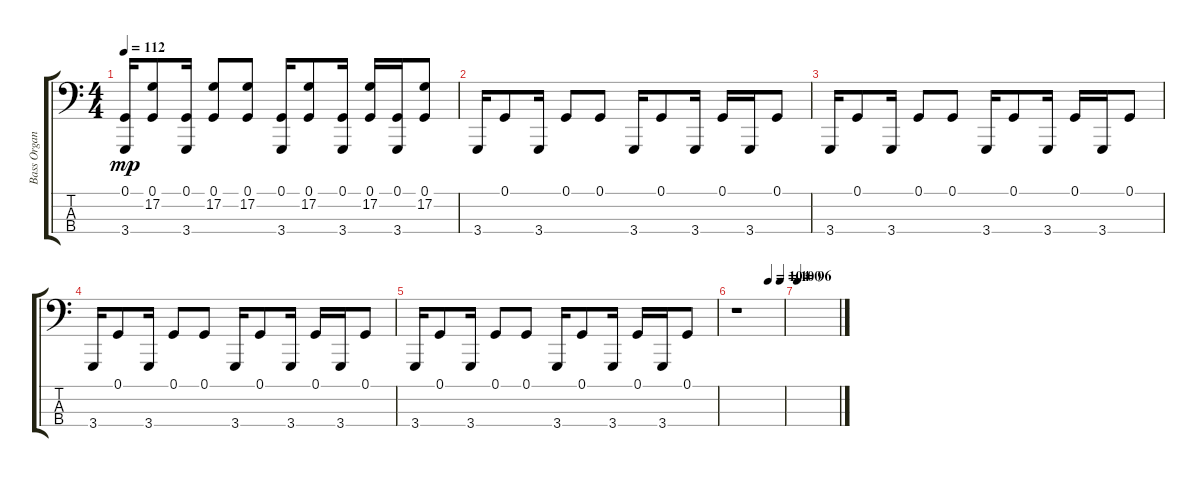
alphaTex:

\track ("Bass Organ" "Bass Organ") {instrument lead8bassandlead}
\staff {score tabs}
\tuning (G2 D2 A1 E1) {hide}
\ts (4 4)
\tempo 112
\clef f4
\ks c
(0.1 3.4).16{dy mp} (0.1 17.2).8 (0.1 3.4).16 (0.1 17.2).8 (0.1 17.2).8 (0.1 3.4).16 (0.1 17.2).8 (0.1 3.4).16 (0.1 17.2).16 (0.1 3.4).16 (0.1 17.2).8 |
3.4.16 0.1.8 3.4.16 0.1.8 0.1.8 3.4.16 0.1.8 3.4.16 0.1.16 3.4.16 0.1.8 |
3.4.16 0.1.8 3.4.16 0.1.8 0.1.8 3.4.16 0.1.8 3.4.16 0.1.16 3.4.16 0.1.8 |
3.4.16 0.1.8 3.4.16 0.1.8 0.1.8 3.4.16 0.1.8 3.4.16 0.1.16 3.4.16 0.1.8 |
3.4.16 0.1.8 3.4.16 0.1.8 0.1.8 3.4.16 0.1.8 3.4.16 0.1.16 3.4.16 0.1.8 |
\tempo (104 0.6875)
\tempo (100 0.9375)
r.1 |
\tempo 96
